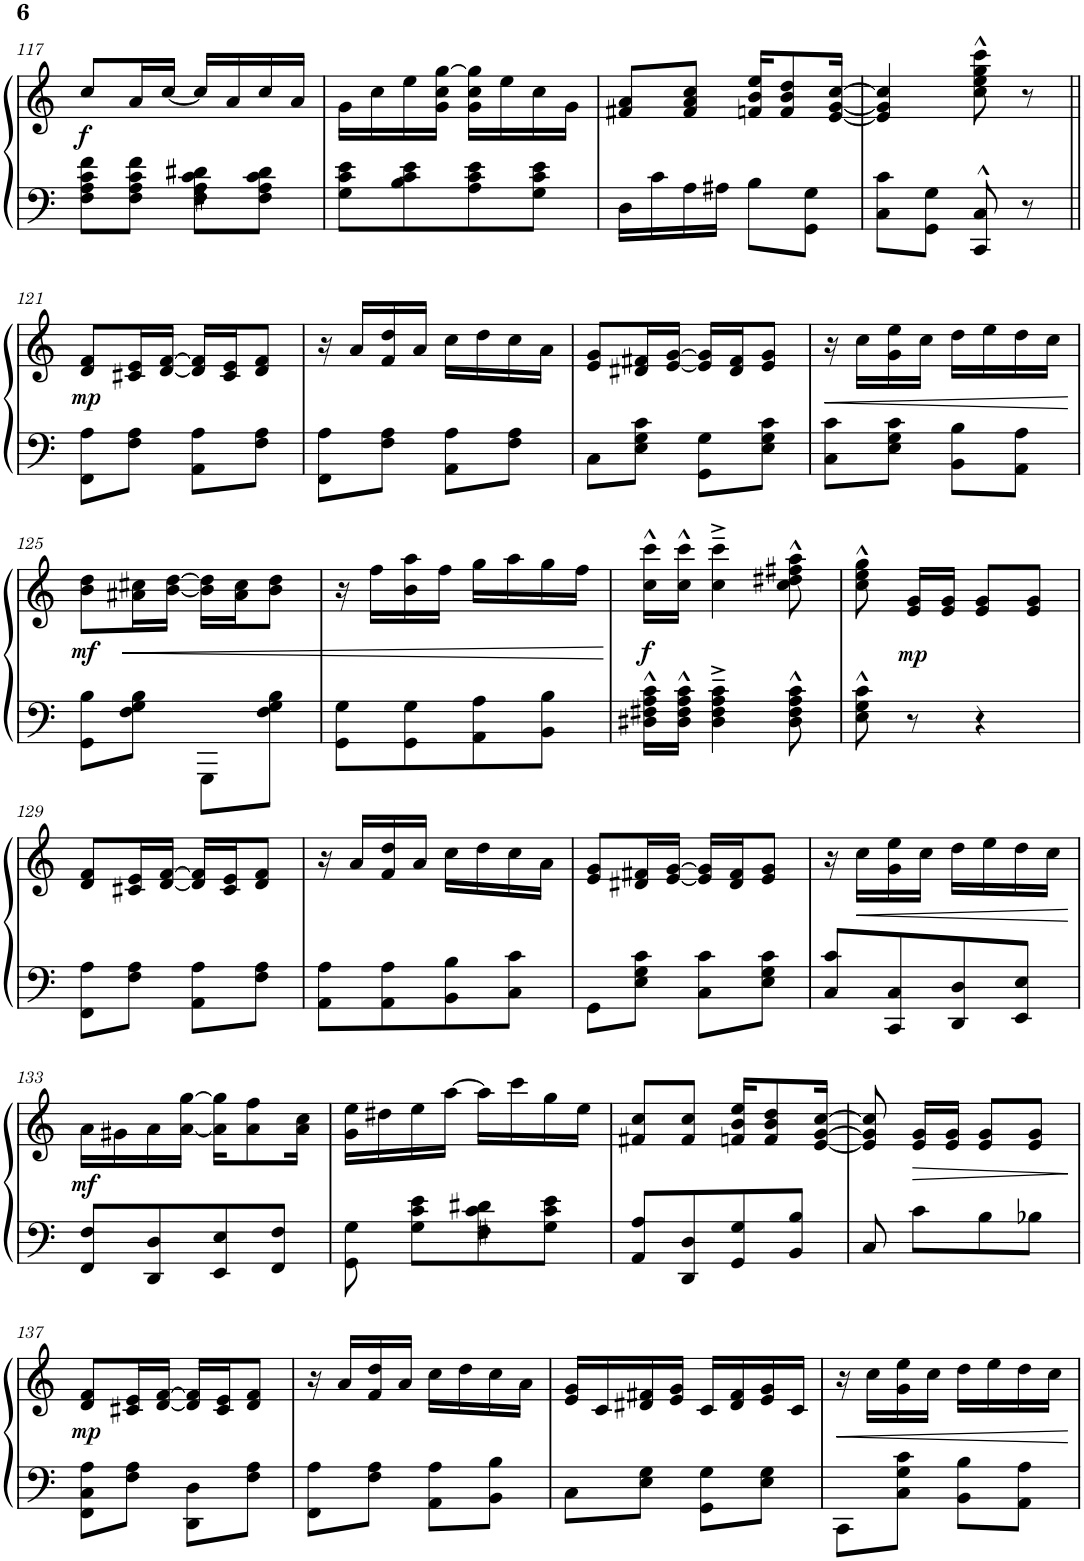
**kern	**kern	**dynam
*part1	*part1	*part1
*staff2	*staff1	*staff1/2
*I"Piano	*	*
*I'Pno.	*	*
!!LO:PB:g=z
*clefF4	*clefG2	*
*k[]	*k[]	*
*M2/4	*M2/4	*
=117	=117	=117
!	!	!LO:DY:b
8F\ 8A\ 8c\ 8f\L	8cc/L	f
8F\ 8A\ 8c\ 8f\J	16a/L	.
.	[<16cc/JJ	.
8F#X\ 8A\ 8c\ 8d#X\L	16cc/LL]	.
.	16a/	.
8F#\ 8A\ 8c\ 8d#\J	16cc/	.
.	16a/JJ	.
=118	=118	=118
8G\ 8c\ 8e\L	16g\LL	.
.	16cc\	.
8B\ 8c\ 8e\	16ee\	.
.	16g\ 16cc\ [16gg\JJ	.
8A\ 8c\ 8e\	16g\ 16cc\ 16gg\]LL	.
.	16ee\	.
8G\ 8c\ 8e\J	16cc\	.
.	16g\JJ	.
=119	=119	=119
16D\LL	8f#X/ 8a/L	.
16c\	.	.
16A\	8f#/ 8a/ 8cc/J	.
16A#X\JJ	.	.
8B\L	16fn/ 16b/ 16ee/KL	.
.	8f/ 8b/ 8dd/	.
8GG\ 8G\J	.	.
.	[16e/ [16g/ [>16cc/Jk	.
=120	=120	=120
8C\ 8c\L	4e/] 4g/] 4cc/]	.
8GG\ 8G\J	.	.
8CC/^^ 8C/^^	8cc\^^ 8ee\^^ 8gg\^^ 8ccc\^^	.
8r	8r	.
!!LO:LB:g=z
=121||	=121||	=121||
!	!	!LO:DY:b
8FF\ 8A\L	8d/ 8f/L	mp
8F\ 8A\J	16c#X/ 16e/L	.
.	[16d/ [>16f/JJ	.
8AA\ 8A\L	16d/] 16f/]LL	.
.	16c#/ 16e/J	.
8F\ 8A\J	8d/ 8f/J	.
=122	=122	=122
8FF\ 8A\L	16r	.
.	16a/LL	.
8F\ 8A\J	16f/ 16dd/	.
.	16a/JJ	.
8AA\ 8A\L	16cc\LL	.
.	16dd\	.
8F\ 8A\J	16cc\	.
.	16a\JJ	.
=123	=123	=123
8C\L	8e/ 8g/L	.
8E\ 8G\ 8c\J	16d#X/ 16f#X/L	.
.	[16e/ [>16g/JJ	.
8GG\ 8G\L	16e/] 16g/]LL	.
.	16d#/ 16f#/J	.
8E\ 8G\ 8c\J	8e/ 8g/J	.
=124	=124	=124
!	!	!LO:HP:b
8C\ 8c\L	16r	<
.	16cc\LL	.
8E\ 8G\ 8c\J	16g\ 16ee\	.
.	16cc\JJ	.
8BB\ 8B\L	16dd\LL	.
.	16ee\	.
8AA\ 8A\J	16dd\	.
.	16cc\JJ	.
.	.	[
!!LO:LB:g=z
=125	=125	=125
!	!	!LO:HP:b
!	!	!LO:DY:n=1:b
8GG\ 8B\L	8b\ 8dd\L	< mf
8F\ 8G\ 8B\J	16a#X\ 16cc#X\L	.
.	[<16b\ [16dd\JJ	.
8GGG\L	16b\] 16dd\]LL	.
.	16a#\ 16cc#\J	.
8F\ 8G\ 8B\J	8b\ 8dd\J	.
=126	=126	=126
8GG\ 8G\L	16r	.
.	16ff\LL	.
8GG\ 8G\	16b\ 16aa\	.
.	16ff\JJ	.
8AA\ 8A\	16gg\LL	.
.	16aa\	.
8BB\ 8B\J	16gg\	.
.	16ff\JJ	.
.	.	[
=127	=127	=127
!	!	!LO:DY:b
16D#X\^^ 16F#X\^^ 16A\^^ 16c\^^LL	16cc\^^ 16ccc\^^LL	f
16D#\^^ 16F#\^^ 16A\^^ 16c\^^JJ	16cc\^^ 16ccc\^^JJ	.
4D#\~^ 4F#\~^ 4A\~^ 4c\~^	4cc\~^ 4ccc\~^	.
8D#\^^ 8F#\^^ 8A\^^ 8c\^^	8cc\^^ 8dd#X\^^ 8ff#X\^^ 8aa\^^	.
=128	=128	=128
8E\^^ 8G\^^ 8c\^^	8cc\^^ 8ee\^^ 8gg\^^	.
!	!	!LO:DY:b
8r	16e/ 16g/LL	mp
.	16e/ 16g/JJ	.
4r	8e/ 8g/L	.
.	8e/ 8g/J	.
!!LO:LB:g=z
=129	=129	=129
8FF\ 8A\L	8d/ 8f/L	.
8F\ 8A\J	16c#X/ 16e/L	.
.	[16d/ [>16f/JJ	.
8AA\ 8A\L	16d/] 16f/]LL	.
.	16c#/ 16e/J	.
8F\ 8A\J	8d/ 8f/J	.
=130	=130	=130
8AA\ 8A\L	16r	.
.	16a/LL	.
8AA\ 8A\	16f/ 16dd/	.
.	16a/JJ	.
8BB\ 8B\	16cc\LL	.
.	16dd\	.
8C\ 8c\J	16cc\	.
.	16a\JJ	.
=131	=131	=131
8GG\L	8e/ 8g/L	.
8E\ 8G\ 8c\J	16d#X/ 16f#X/L	.
.	[16e/ [>16g/JJ	.
8C\ 8c\L	16e/] 16g/]LL	.
.	16d#/ 16f#/J	.
8E\ 8G\ 8c\J	8e/ 8g/J	.
=132	=132	=132
8C/ 8c/L	16r	.
!	!	!LO:HP:b
.	16cc\LL	<
8CC/ 8C/	16g\ 16ee\	.
.	16cc\JJ	.
8DD/ 8D/	16dd\LL	.
.	16ee\	.
8EE/ 8E/J	16dd\	.
.	16cc\JJ	.
.	.	[
!!LO:LB:g=z
=133	=133	=133
!	!	!LO:DY:b
8FF/ 8F/L	16a\LL	mf
.	16g#X\	.
8DD/ 8D/	16a\	.
.	[<16a\ [16gg\JJ	.
8EE/ 8E/	16a\] 16gg\]KL	.
.	8a\ 8ff\	.
8FF/ 8F/J	.	.
.	16a\ 16cc\Jk	.
=134	=134	=134
8GG\ 8G\	16g\ 16ee\LL	.
.	16dd#X\	.
8G\ 8c\ 8e\L	16ee\	.
.	[16aa\JJ	.
8F#X\ 8c\ 8d#X\	16aa\LL]	.
.	16ccc\	.
8G\ 8c\ 8e\J	16gg\	.
.	16ee\JJ	.
=135	=135	=135
8AA/ 8A/L	8f#X/ 8cc/L	.
8DD/ 8D/	8f#/ 8cc/J	.
8GG/ 8G/	16fn/ 16b/ 16ee/KL	.
.	8f/ 8b/ 8dd/	.
8BB/ 8B/J	.	.
.	[16e/ [>16g/ [>16cc/Jk	.
=136	=136	=136
8C/	8e/] 8g/] 8cc/]	.
!	!	!LO:HP:b
8c\L	16e/ 16g/LL	>
.	16e/ 16g/JJ	.
8B\	8e/ 8g/L	.
8B-X\J	8e/ 8g/J	.
.	.	]
!!LO:LB:g=z
=137	=137	=137
!	!	!LO:DY:b
8FF\ 8C\ 8A\L	8d/ 8f/L	mp
8F\ 8A\J	16c#X/ 16e/L	.
.	[16d/ [>16f/JJ	.
8DD\ 8D\L	16d/] 16f/]LL	.
.	16c#/ 16e/J	.
8F\ 8A\J	8d/ 8f/J	.
=138	=138	=138
8FF\ 8A\L	16r	.
.	16a/LL	.
8F\ 8A\J	16f/ 16dd/	.
.	16a/JJ	.
8AA\ 8A\L	16cc\LL	.
.	16dd\	.
8BB\ 8B\J	16cc\	.
.	16a\JJ	.
=139	=139	=139
8C\L	16e/ 16g/LL	.
.	16c/	.
8E\ 8G\J	16d#X/ 16f#X/	.
.	16e/ 16g/JJ	.
8GG\ 8G\L	16c/LL	.
.	16d#/ 16f#/	.
8E\ 8G\J	16e/ 16g/	.
.	16c/JJ	.
=140	=140	=140
!	!	!LO:HP:b
8CC\L	16r	<
.	16cc\LL	.
8C\ 8G\ 8c\J	16g\ 16ee\	.
.	16cc\JJ	.
8BB\ 8B\L	16dd\LL	.
.	16ee\	.
8AA\ 8A\J	16dd\	.
.	16cc\JJ	.
.	.	[
=	=	=
*-	*-	*-
